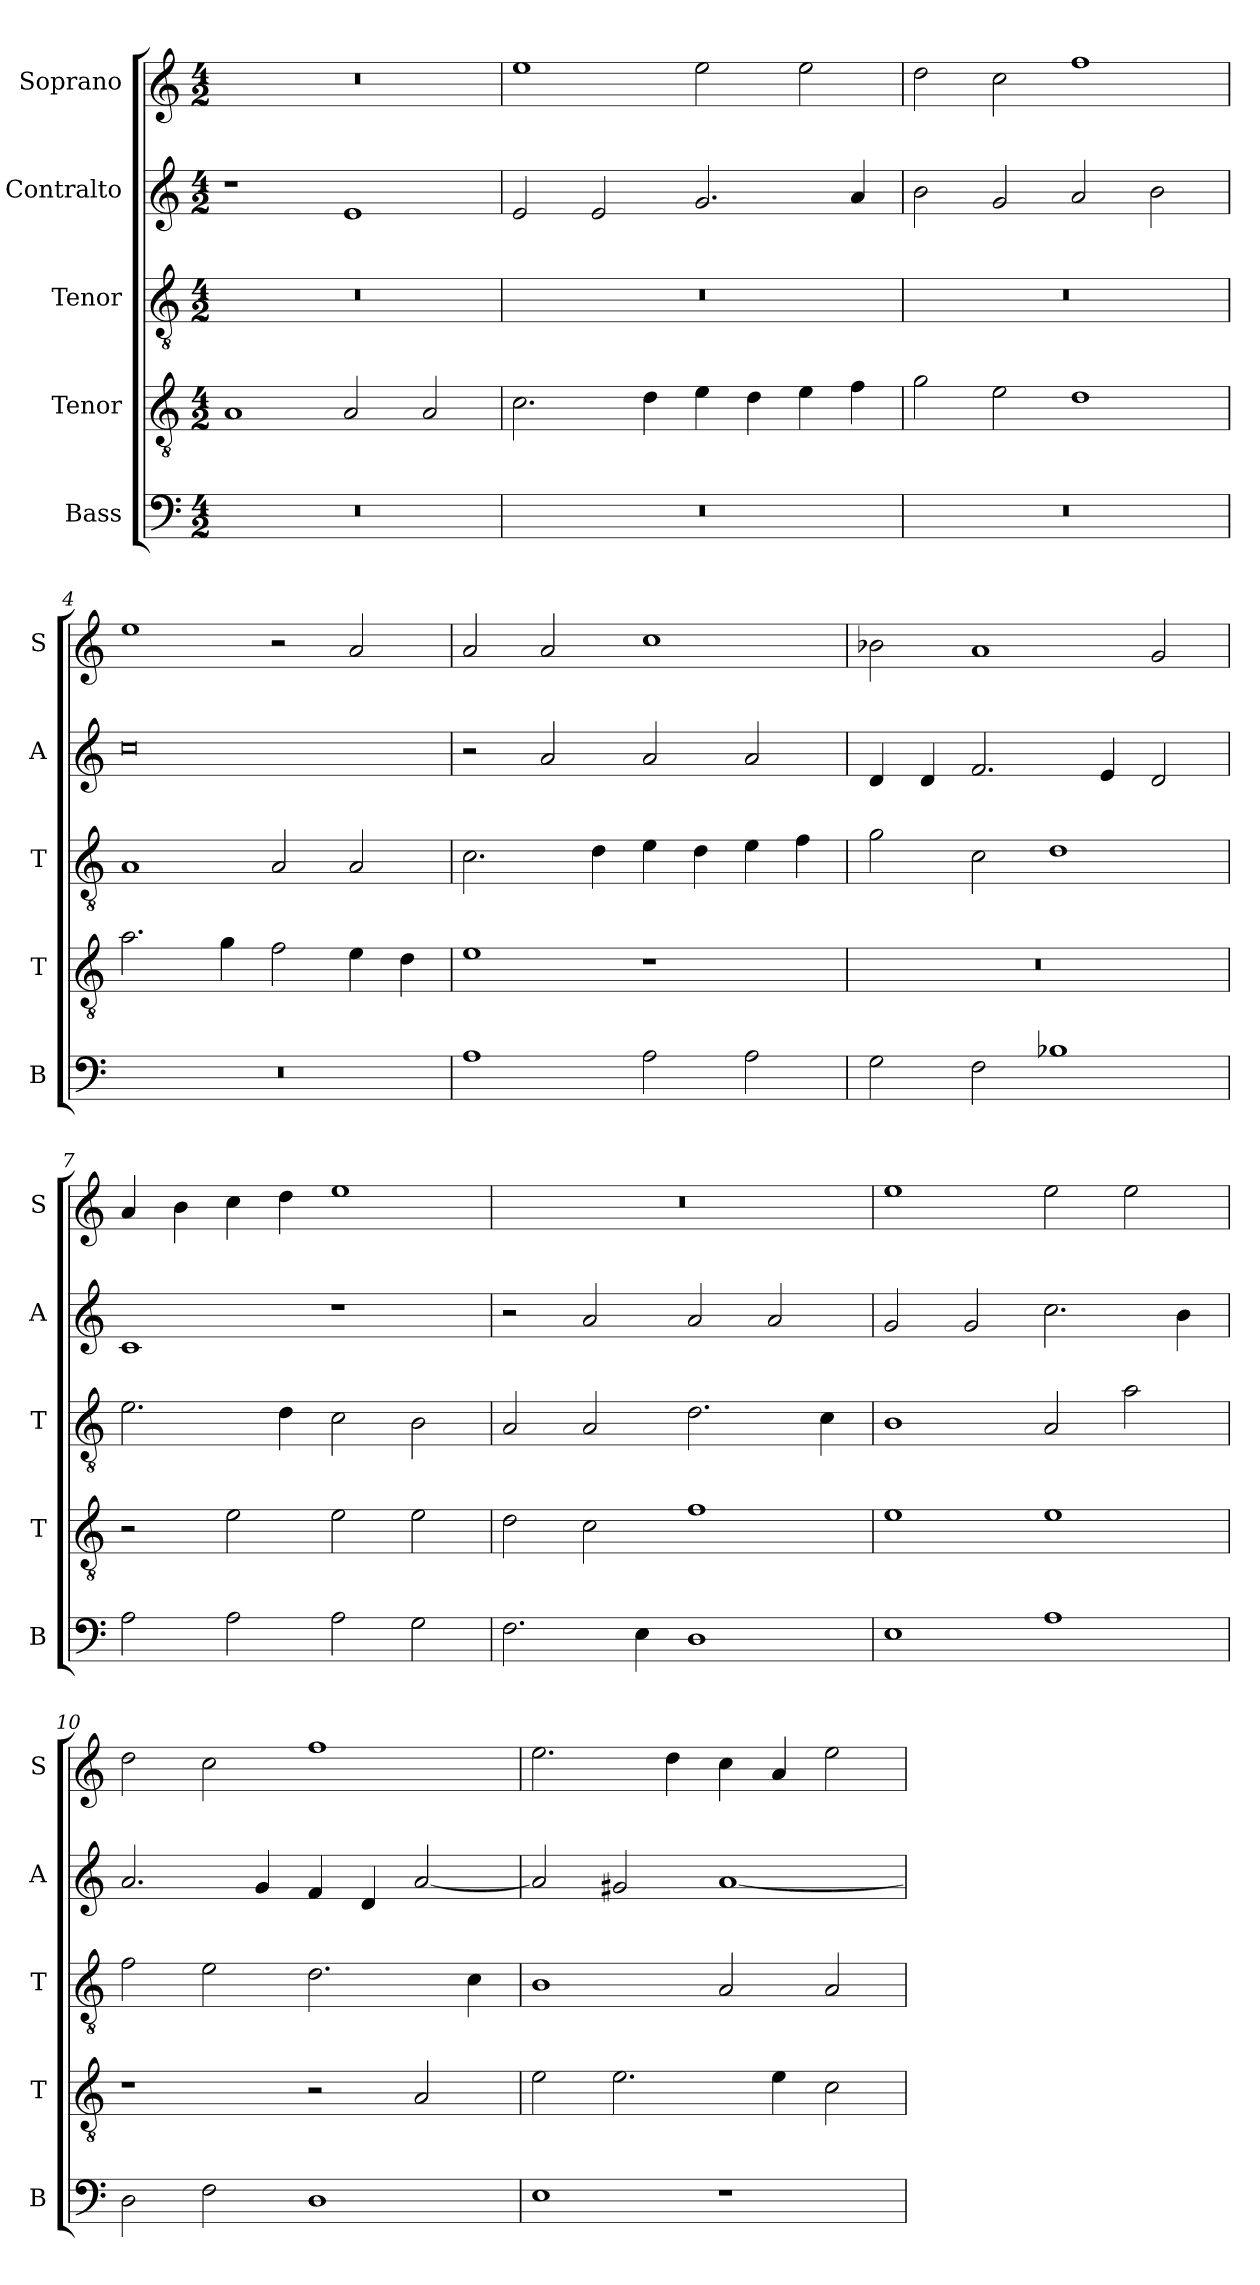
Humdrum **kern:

**kern	**kern	**kern	**kern	**kern
*part5	*part4	*part3	*part2	*part1
*staff5	*staff4	*staff3	*staff2	*staff1
*I"Bass	*I"Tenor	*I"Tenor	*I"Contralto	*I"Soprano
*I'B	*I'T	*I'T	*I'A	*I'S
*clefF4	*clefGv2	*clefGv2	*clefG2	*clefG2
*k[]	*k[]	*k[]	*k[]	*k[]
*A:aeo	*A:aeo	*A:aeo	*A:aeo	*A:aeo
*M4/2	*M4/2	*M4/2	*M4/2	*M4/2
=1	=1	=1	=1	=1
0r	1A	0r	1r	0r
.	2A	.	1e	.
.	2A	.	.	.
=2	=2	=2	=2	=2
0r	2.c	0r	2e	1ee
.	.	.	2e	.
.	4d	.	.	.
.	4e	.	2.g	2ee
.	4d	.	.	.
.	4e	.	.	2ee
.	4f	.	4a	.
=3	=3	=3	=3	=3
0r	2g	0r	2b	2dd
.	2e	.	2g	2cc
.	1d	.	2a	1ff
.	.	.	2b	.
=4	=4	=4	=4	=4
0r	2.a	1A	0cc	1ee
.	4g	.	.	.
.	2f	2A	.	2r
.	4e	2A	.	2a
.	4d	.	.	.
=5	=5	=5	=5	=5
1A	1e	2.c	2r	2a
.	.	.	2a	2a
.	.	4d	.	.
2A	1r	4e	2a	1cc
.	.	4d	.	.
2A	.	4e	2a	.
.	.	4f	.	.
=6	=6	=6	=6	=6
2G	0r	2g	4d	2b-X
.	.	.	4d	.
2F	.	2c	2.f	1a
1B-X	.	1d	.	.
.	.	.	4e	.
.	.	.	2d	2g
=7	=7	=7	=7	=7
2A	2r	2.e	1c	4a
.	.	.	.	4b
2A	2e	.	.	4cc
.	.	4d	.	4dd
2A	2e	2c	1r	1ee
2G	2e	2B	.	.
=8	=8	=8	=8	=8
2.F	2d	2A	2r	0r
.	2c	2A	2a	.
4E	.	.	.	.
1D	1f	2.d	2a	.
.	.	.	2a	.
.	.	4c	.	.
=9	=9	=9	=9	=9
1E	1e	1B	2g	1ee
.	.	.	2g	.
1A	1e	2A	2.cc	2ee
.	.	2a	.	2ee
.	.	.	4b	.
=10	=10	=10	=10	=10
2D	1r	2f	2.a	2dd
2F	.	2e	.	2cc
.	.	.	4g	.
1D	2r	2.d	4f	1ff
.	.	.	4d	.
.	2A	.	[2a	.
.	.	4c	.	.
=11	=11	=11	=11	=11
1E	2e	1B	2a]	2.ee
.	2.e	.	2g#X	.
.	.	.	.	4dd
1r	.	2A	[1a	4cc
.	4e	.	.	4a
.	2c	2A	.	2ee
=	=	=	=	=
*-	*-	*-	*-	*-
